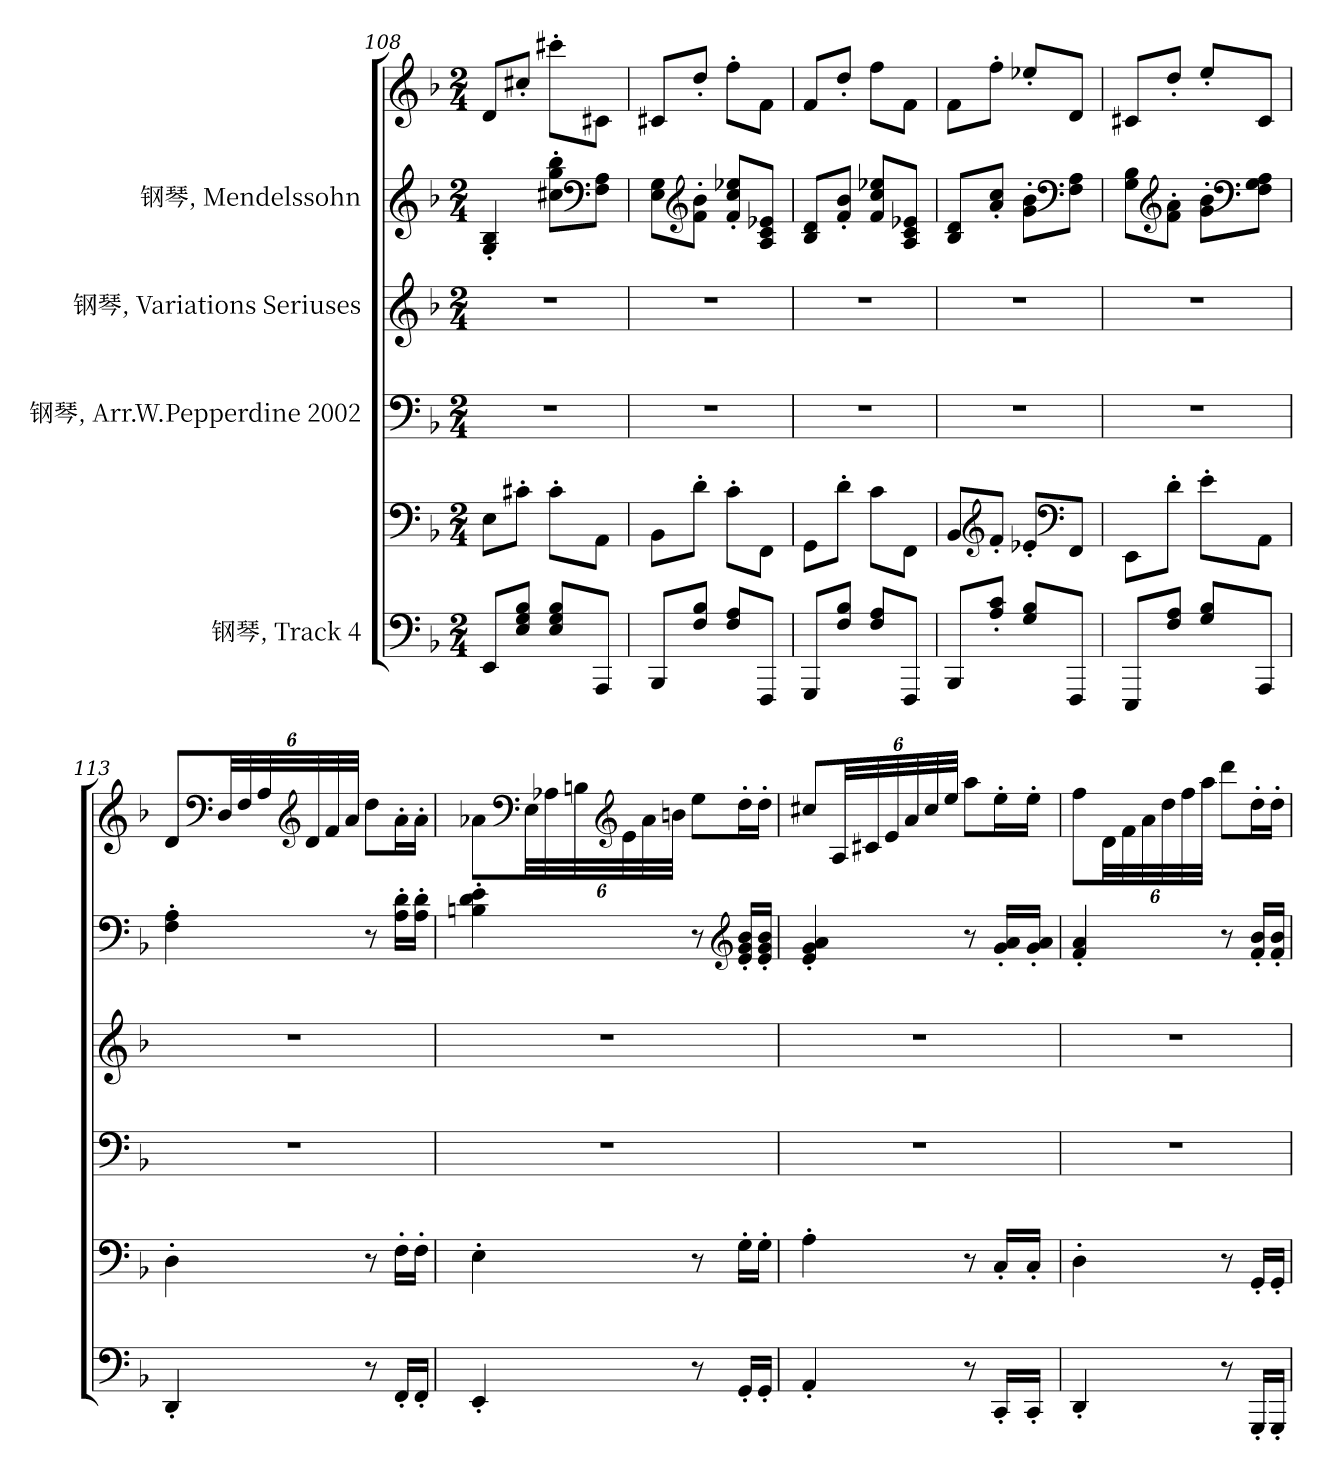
**kern	**kern	**kern	**kern	**kern	**kern
*part4	*part4	*part3	*part2	*part1	*part1
*staff6	*staff5	*staff4	*staff3	*staff2	*staff1
*I"钢琴, Track 4	*	*I"钢琴, Arr.W.Pepperdine 2002	*I"钢琴, Variations Seriuses	*I"钢琴, Mendelssohn	*
!!LO:LB:g=z
*clefF4	*clefF4	*clefF4	*clefG2	*clefG2	*clefG2
*k[b-]	*k[b-]	*k[b-]	*k[b-]	*k[b-]	*k[b-]
*M2/4	*M2/4	*M2/4	*M2/4	*M2/4	*M2/4
=108	=108	=108	=108	=108	=108
8EE/L	8E\L	2r	2r	4G/' 4B-/'	8d/L
8E/ 8G/ 8B-/J	8c#X'\J	.	.	.	8cc#X'/J
8E/ 8G/ 8B-/L	8c#'\L	.	.	8cc#X\' 8gg\' 8bb-\'L	8ccc#X'\L
*	*	*	*	*clefF4	*
8AAA/J	8AA\J	.	.	8F\ 8A\J	8c#X\J
=109	=109	=109	=109	=109	=109
8BBB-/L	8BB-\L	2r	2r	8E\ 8G\L	8c#X/L
*	*	*	*	*clefG2	*
8F/ 8B-/J	8d'\J	.	.	8f\' 8b-\'J	8dd'/J
8F/ 8A/L	8c'\L	.	.	8f/' 8cc/' 8ee-X/'L	8ff'\L
8FFF/J	8FF\J	.	.	8A/ 8c/ 8e-X/J	8f\J
=110	=110	=110	=110	=110	=110
8GGG/L	8GG\L	2r	2r	8B-/ 8d/L	8f/L
8F/ 8B-/J	8d'\J	.	.	8f/' 8b-/'J	8dd'/J
8F/ 8A/L	8c\L	.	.	8f/ 8cc/ 8ee-X/L	8ff\L
8FFF/J	8FF\J	.	.	8A/ 8c/ 8e-X/J	8f\J
=111	=111	=111	=111	=111	=111
8BBB-/L	8BB-/L	2r	2r	8B-/ 8d/L	8f\L
*	*clefG2	*	*	*	*
8A/' 8c/'J	8f'/J	.	.	8a/' 8cc/'J	8ff'\J
8G/ 8B-/L	8e-X'/L	.	.	8g\' 8b-\'L	8ee-X'/L
*	*clefF4	*	*	*clefF4	*
8FFF/J	8FF/J	.	.	8F\ 8A\J	8d/J
=112	=112	=112	=112	=112	=112
8EEE/L	8EE\L	2r	2r	8G\ 8B-\L	8c#X/L
*	*	*	*	*clefG2	*
8F/ 8A/J	8d'\J	.	.	8f\' 8a\'J	8dd'/J
8G/ 8B-/L	8e'\L	.	.	8g\' 8b-\'L	8ee'/L
*	*	*	*	*clefF4	*
8AAA/J	8AA\J	.	.	8F\ 8G\ 8A\J	8c#/J
!!LO:PB:g=z
=113	=113	=113	=113	=113	=113
4DD'/	4D'\	2r	2r	4F\' 4A\'	8d/L
*	*	*	*	*	*clefF4
*	*	*	*	*	*Xbrackettup
.	.	.	.	.	48D/LL
.	.	.	.	.	48F/
.	.	.	.	.	48A/
*	*	*	*	*	*clefG2
.	.	.	.	.	48d/
.	.	.	.	.	48f/
.	.	.	.	.	48a/JJJ
8r	8r	.	.	8r	8dd\L
16FF'/LL	16F'\LL	.	.	16A\' 16d\'LL	16a'\L
16FF'/JJ	16F'\JJ	.	.	16A\' 16d\'JJ	16a'\JJ
=114	=114	=114	=114	=114	=114
4EE'/	4E'\	2r	2r	4Bn\' 4d\' 4e\'	8a-X\L
*	*	*	*	*	*clefF4
.	.	.	.	.	48E\LL
.	.	.	.	.	48A-X\
.	.	.	.	.	48Bn\
*	*	*	*	*	*clefG2
.	.	.	.	.	48e\
.	.	.	.	.	48a-\
.	.	.	.	.	48bn\JJJ
8r	8r	.	.	8r	8ee\L
*	*	*	*	*clefG2	*
16GG'/LL	16G'\LL	.	.	16e/' 16g/' 16b-/'LL	16dd'\L
16GG'/JJ	16G'\JJ	.	.	16e/' 16g/' 16b-/'JJ	16dd'\JJ
!!LO:LB:g=z
=115	=115	=115	=115	=115	=115
4AA'/	4A'\	2r	2r	4e/' 4g/' 4a/'	8cc#X/L
.	.	.	.	.	48A/LL
.	.	.	.	.	48c#X/
.	.	.	.	.	48e/
.	.	.	.	.	48a/
.	.	.	.	.	48cc#/
.	.	.	.	.	48ee/JJJ
8r	8r	.	.	8r	8aa\L
16CC'/LL	16C'/LL	.	.	16g/' 16a/'LL	16ee'\L
16CC'/JJ	16C'/JJ	.	.	16g/' 16a/'JJ	16ee'\JJ
=116	=116	=116	=116	=116	=116
4DD'/	4D'\	2r	2r	4f/' 4a/'	8ff\L
.	.	.	.	.	48d\LL
.	.	.	.	.	48f\
.	.	.	.	.	48a\
.	.	.	.	.	48dd\
.	.	.	.	.	48ff\
.	.	.	.	.	48aa\JJJ
8r	8r	.	.	8r	8ddd\L
16GGG'/LL	16GG'/LL	.	.	16f/' 16b-/'LL	16dd'\L
16GGG'/JJ	16GG'/JJ	.	.	16f/' 16b-/'JJ	16dd'\JJ
=	=	=	=	=	=
*-	*-	*-	*-	*-	*-
